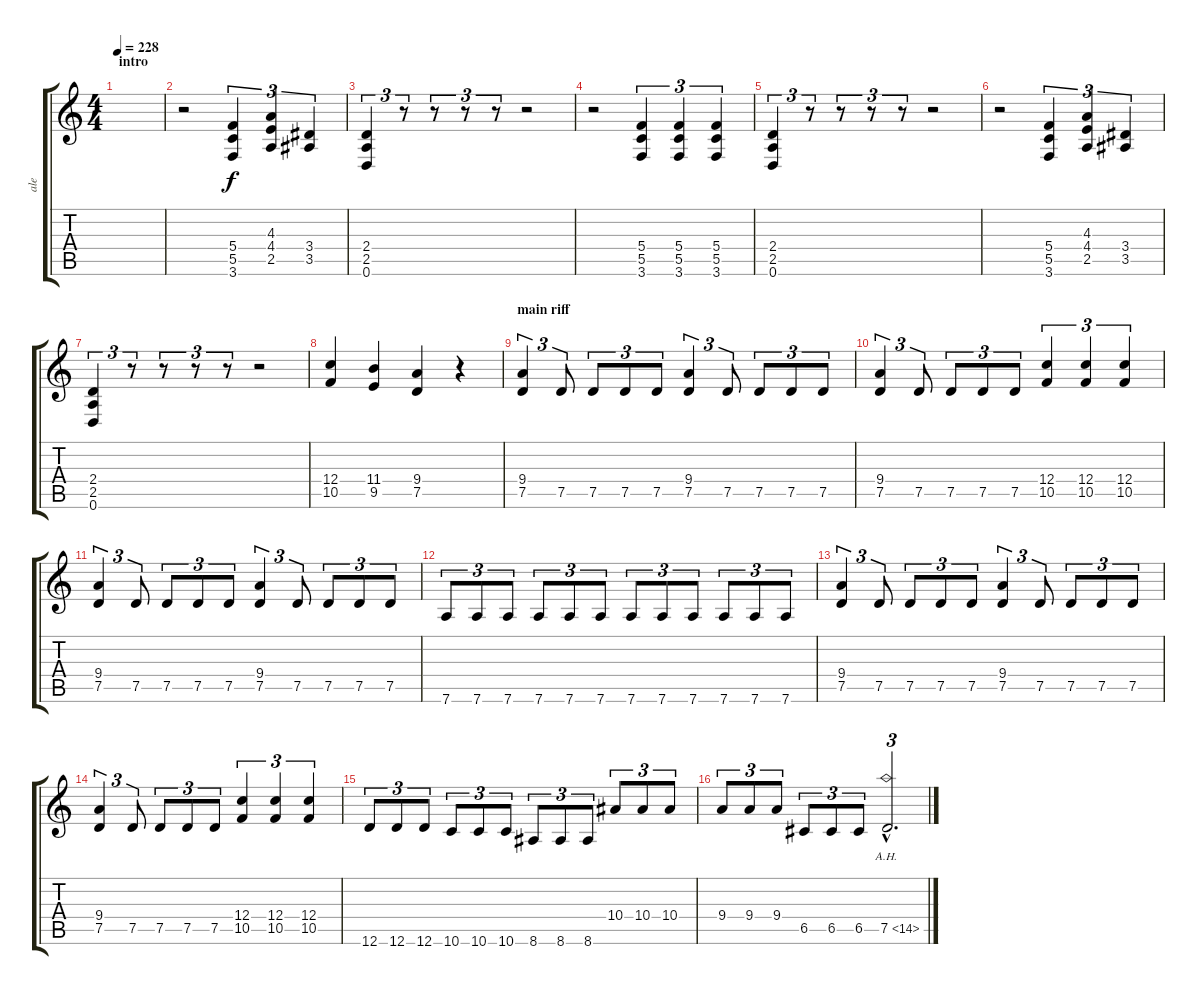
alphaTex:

\track ("ale" "ale") {instrument overdrivenguitar}
\staff {score tabs}
\tuning (D4 A3 F3 C3 G2 D2) {hide}
\ts (4 4)
\section ("" "intro")
\tempo 228
\clef g2
\ks c
|
r.2 (5.4 5.5 3.6).4{tu (3 2)} (4.3 4.4 2.5).4{tu (3 2)} (3.4 3.5).4{tu (3 2)} |
(2.4 2.5 0.6).4{tu (3 2)} r.8{tu (3 2)} r.8{tu (3 2)} r.8{tu (3 2)} r.8{tu (3 2)} r.2 |
r.2 (5.4 5.5 3.6).4{tu (3 2)} (5.4 5.5 3.6).4{tu (3 2)} (5.4 5.5 3.6).4{tu (3 2)} |
(2.4 2.5 0.6).4{tu (3 2)} r.8{tu (3 2)} r.8{tu (3 2)} r.8{tu (3 2)} r.8{tu (3 2)} r.2 |
r.2 (5.4 5.5 3.6).4{tu (3 2)} (4.3 4.4 2.5).4{tu (3 2)} (3.4 3.5).4{tu (3 2)} |
(2.4 2.5 0.6).4{tu (3 2)} r.8{tu (3 2)} r.8{tu (3 2)} r.8{tu (3 2)} r.8{tu (3 2)} r.2 |
(12.4 10.5).4 (11.4 9.5).4 (9.4 7.5).4 r.4 |
\section ("" "main riff")
(9.4 7.5).4{tu (3 2)} 7.5.8{tu (3 2)} 7.5.8{tu (3 2)} 7.5.8{tu (3 2)} 7.5.8{tu (3 2)} (9.4 7.5).4{tu (3 2)} 7.5.8{tu (3 2)} 7.5.8{tu (3 2)} 7.5.8{tu (3 2)} 7.5.8{tu (3 2)} |
(9.4 7.5).4{tu (3 2)} 7.5.8{tu (3 2)} 7.5.8{tu (3 2)} 7.5.8{tu (3 2)} 7.5.8{tu (3 2)} (12.4 10.5).4{tu (3 2)} (12.4 10.5).4{tu (3 2)} (12.4 10.5).4{tu (3 2)} |
(9.4 7.5).4{tu (3 2)} 7.5.8{tu (3 2)} 7.5.8{tu (3 2)} 7.5.8{tu (3 2)} 7.5.8{tu (3 2)} (9.4 7.5).4{tu (3 2)} 7.5.8{tu (3 2)} 7.5.8{tu (3 2)} 7.5.8{tu (3 2)} 7.5.8{tu (3 2)} |
7.6.8{tu (3 2)} 7.6.8{tu (3 2)} 7.6.8{tu (3 2)} 7.6.8{tu (3 2)} 7.6.8{tu (3 2)} 7.6.8{tu (3 2)} 7.6.8{tu (3 2)} 7.6.8{tu (3 2)} 7.6.8{tu (3 2)} 7.6.8{tu (3 2)} 7.6.8{tu (3 2)} 7.6.8{tu (3 2)} |
(9.4 7.5).4{tu (3 2)} 7.5.8{tu (3 2)} 7.5.8{tu (3 2)} 7.5.8{tu (3 2)} 7.5.8{tu (3 2)} (9.4 7.5).4{tu (3 2)} 7.5.8{tu (3 2)} 7.5.8{tu (3 2)} 7.5.8{tu (3 2)} 7.5.8{tu (3 2)} |
(9.4 7.5).4{tu (3 2)} 7.5.8{tu (3 2)} 7.5.8{tu (3 2)} 7.5.8{tu (3 2)} 7.5.8{tu (3 2)} (12.4 10.5).4{tu (3 2)} (12.4 10.5).4{tu (3 2)} (12.4 10.5).4{tu (3 2)} |
12.6.8{tu (3 2)} 12.6.8{tu (3 2)} 12.6.8{tu (3 2)} 10.6.8{tu (3 2)} 10.6.8{tu (3 2)} 10.6.8{tu (3 2)} 8.6.8{tu (3 2)} 8.6.8{tu (3 2)} 8.6.8{tu (3 2)} 10.4.8{tu (3 2)} 10.4.8{tu (3 2)} 10.4.8{tu (3 2)} |
9.4.8{tu (3 2)} 9.4.8{tu (3 2)} 9.4.8{tu (3 2)} 6.5.8{tu (3 2)} 6.5.8{tu (3 2)} 6.5.8{tu (3 2)} 7.5{ah 7 hac}.2{d tu (3 2)}
